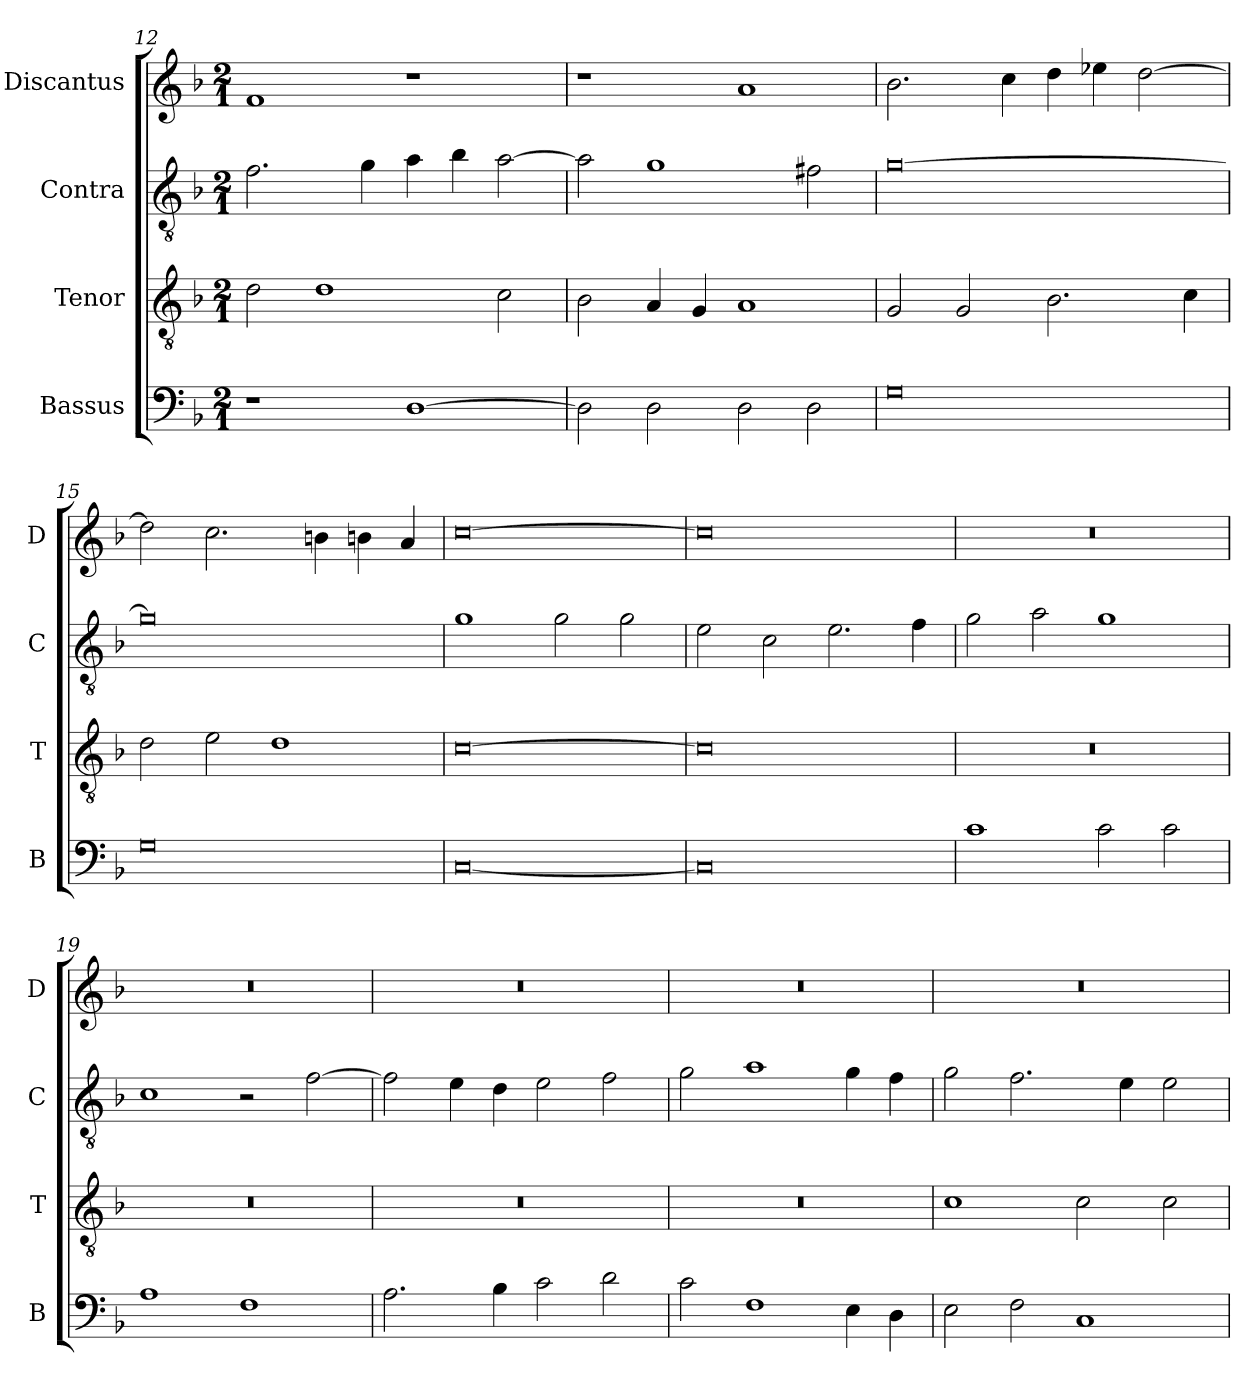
**kern	**kern	**kern	**kern
*part4	*part3	*part2	*part1
*staff4	*staff3	*staff2	*staff1
*I"Bassus	*I"Tenor	*I"Contra	*I"Discantus
*I'B	*I'T	*I'C	*I'D
*clefF4	*clefGv2	*clefGv2	*clefG2
*k[b-]	*k[b-]	*k[b-]	*k[b-]
*M2/1	*M2/1	*M2/1	*M2/1
=12	=12	=12	=12
1r	2d\	2.f\	1f
.	1d	.	.
.	.	4g\	.
[1D	.	4a\	1r
.	.	4b-\	.
.	2c\	[2a\	.
=13	=13	=13	=13
2D\]	2B-\	2a\]	1r
2D\	4A/	1g	.
.	4G/	.	.
2D\	1A	.	1a
2D\	.	2f#X\	.
=14	=14	=14	=14
0G	2G/	[0g	2.b-\
.	2G/	.	.
.	.	.	4cc\
.	2.B-\	.	4dd\
.	.	.	4ee-X\
.	.	.	[2dd\
.	4c\	.	.
=15	=15	=15	=15
0G	2d\	0g]	2dd\]
.	2e\	.	2.cc\
.	1d	.	.
.	.	.	4bn\
.	.	.	4bn\
.	.	.	4a/
=16	=16	=16	=16
[0C	[0c	1g	[0cc
.	.	2g\	.
.	.	2g\	.
=17	=17	=17	=17
0C]	0c]	2e\	0cc]
.	.	2c\	.
.	.	2.e\	.
.	.	4f\	.
=18	=18	=18	=18
1c	0r	2g\	0r
.	.	2a\	.
2c\	.	1g	.
2c\	.	.	.
=19	=19	=19	=19
1A	0r	1c	0r
1F	.	2r	.
.	.	[2f\	.
=20	=20	=20	=20
2.A\	0r	2f\]	0r
.	.	4e\	.
4B-\	.	4d\	.
2c\	.	2e\	.
2d\	.	2f\	.
=21	=21	=21	=21
2c\	0r	2g\	0r
1F	.	1a	.
4E\	.	4g\	.
4D\	.	4f\	.
=22	=22	=22	=22
2E\	1c	2g\	0r
2F\	.	2.f\	.
1C	2c\	.	.
.	.	4e\	.
.	2c\	2e\	.
=	=	=	=
*-	*-	*-	*-
